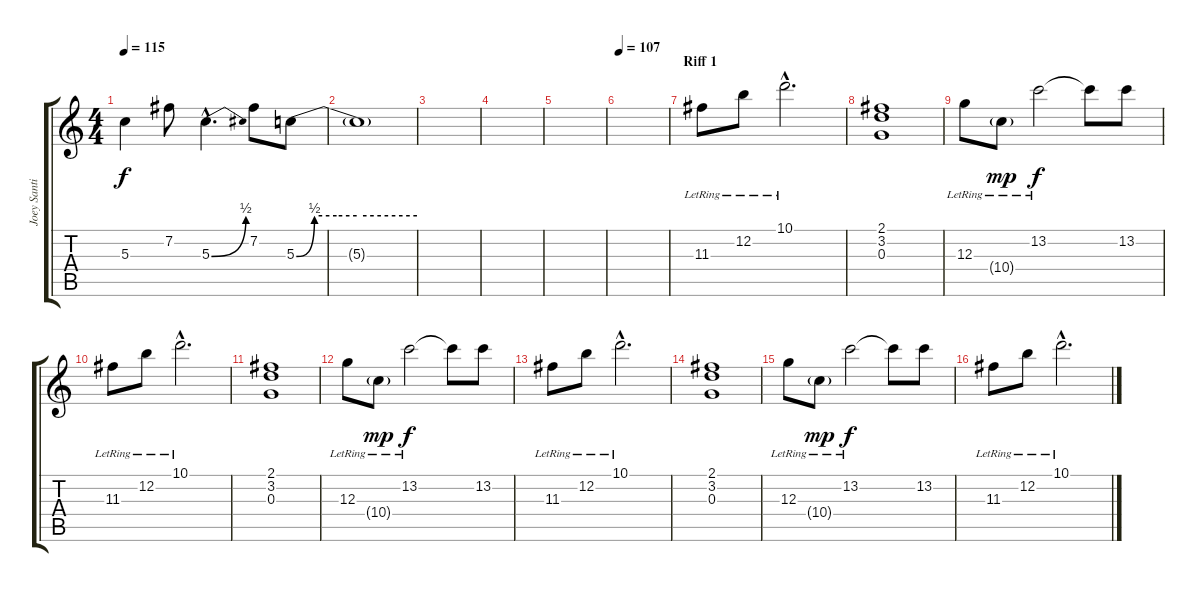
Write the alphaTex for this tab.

\track ("Joey Santiago" "Joey Santi") {instrument distortionguitar}
\staff {score tabs}
\tuning (E4 B3 G3 D3 A2 E2) {hide}
\ts (4 4)
\tempo 115
\clef g2
\ks c
5.3{t}.4{dy f} 7.2.8 5.3{be (bend 0 0 60 2) hac}.4{d} 7.2.8 5.3{be (custom 0 0 9 2 20 2 30 2 60 2)}.8 |
5.3{t}.1 |
|
|
|
\tempo 107
|
\section ("" "Riff 1")
11.3{lr}.8 12.2{lr}.8 10.1{hac lr}.2{d} |
\section ("" "")
(2.1 3.2 0.3).1 |
12.3{lr}.8 10.4{g lr}.8{dy mp} 13.2{lr}.2{dy f} 13.2{t}.8 13.2.8 |
11.3{lr}.8 12.2{lr}.8 10.1{hac lr}.2{d} |
(2.1 3.2 0.3).1 |
12.3{lr}.8 10.4{g lr}.8{dy mp} 13.2{lr}.2{dy f} 13.2{t}.8 13.2.8 |
\section ("" "")
11.3{lr}.8 12.2{lr}.8 10.1{hac lr}.2{d} |
(2.1 3.2 0.3).1 |
12.3{lr}.8 10.4{g lr}.8{dy mp} 13.2{lr}.2{dy f} 13.2{t}.8 13.2.8 |
11.3{lr}.8 12.2{lr}.8 10.1{hac lr}.2{d}
